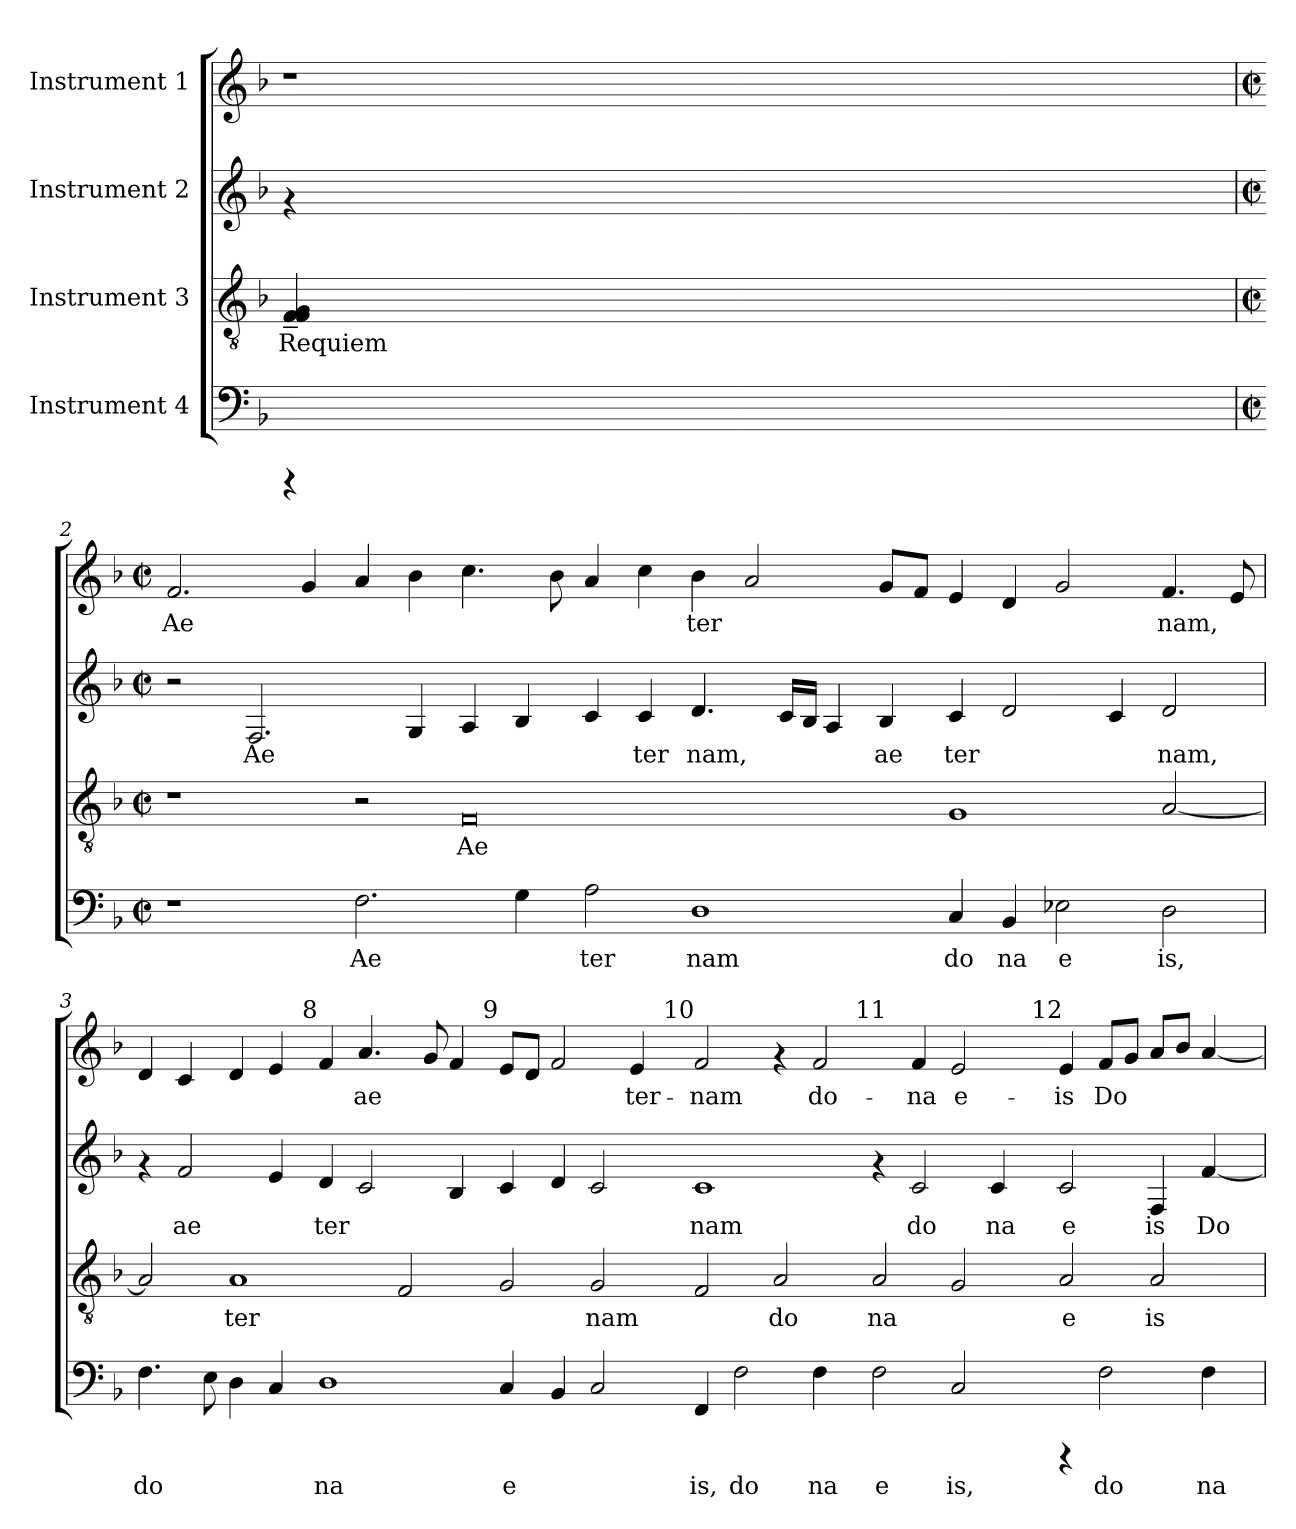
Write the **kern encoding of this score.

**kern	**text	**kern	**text	**kern	**text	**kern	**text
*part4	*part4	*part3	*part3	*part2	*part2	*part1	*part1
*staff4	*staff4	*staff3	*staff3	*staff2	*staff2	*staff1	*staff1
*I"Instrument 4	*	*I"Instrument 3	*	*I"Instrument 2	*	*I"Instrument 1	*
!!LO:PB:g=z
*stria5	*	*stria5	*	*stria5	*	*stria5	*
*clefF4	*	*clefGv2	*	*clefG2	*	*clefG2	*
*k[b-]	*	*k[b-]	*	*k[b-]	*	*k[b-]	*
*F:	*	*F:	*	*F:	*	*F:	*
=1	=1	=1	=1	=1	=1	=1	=1
!	!	!	!LO:LY:b	!	!	!	!
4rCCC	.	4G/~< 4F/~< 4F/~< 4F/~<	Requiem	4rf	.	1r	.
2.ryy	.	2.ryy	.	2.ryy	.	.	.
=2	=2	=2	=2	=2	=2	=2	=2
*M2/2	*	*M2/2	*	*M2/2	*	*M2/2	*
*met(c|)	*	*met(c|)	*	*met(c|)	*	*met(c|)	*
!	!	!	!	!	!	!	!LO:LY:b
1r	.	1r	.	2r	.	2.f/	Ae-
!	!	!	!	!	!LO:LY:b	!	!
.	.	.	.	2.F/	Ae	.	.
!	!	!	!	!	!	!	!LO:LY:b
.	.	.	.	.	.	4g/	--
!	!LO:LY:b	!	!	!	!	!	!LO:LY:b
2.F\	Ae	2r	.	.	.	4a>/	--
!	!	!	!	!	!LO:LY:b	!	!LO:LY:b
.	.	.	.	4G/	.	4b-\	--
!	!	!	!LO:LY:b	!	!LO:LY:b	!	!LO:LY:b
.	.	0F	Ae	4A/	.	4.cc\	--
!	!LO:LY:b	!	!	!	!LO:LY:b	!	!
4G\	.	.	.	4B-/	.	.	.
!	!	!	!	!	!	!	!LO:LY:b
.	.	.	.	.	.	8b-\	--
!	!LO:LY:b	!	!	!	!LO:LY:b	!	!LO:LY:b
2A\	ter	.	.	4c/	.	4a>/	--
!	!	!	!	!	!LO:LY:b	!	!LO:LY:b
.	.	.	.	4c/	ter	4cc\	--
!	!LO:LY:b	!	!	!	!LO:LY:b	!	!LO:LY:b
1D	nam	.	.	4.d/	nam,	4b-\	-ter-
!	!	!	!	!	!	!	!LO:LY:b
.	.	.	.	.	.	2a/	--
!	!	!	!	!	!LO:LY:b	!	!
.	.	.	.	16c/L	.	.	.
!	!	!	!	!	!LO:LY:b	!	!
.	.	.	.	16B-/J	.	.	.
!	!	!	!	!	!LO:LY:b	!	!
.	.	.	.	4A/	.	.	.
!	!	!	!	!	!LO:LY:b	!	!LO:LY:b
.	.	.	.	4B-/	ae	8g/L	--
!	!	!	!	!	!	!	!LO:LY:b
.	.	.	.	.	.	8f/J	--
!	!LO:LY:b	!	!LO:LY:b	!	!LO:LY:b	!	!LO:LY:b
4C/	do	1G	.	4c/	ter	4e/	--
!	!LO:LY:b	!	!	!	!LO:LY:b	!	!LO:LY:b
4BB-/	na	.	.	2d/	.	4d/	--
!	!LO:LY:b	!	!	!	!	!	!LO:LY:b
2E-\	e	.	.	.	.	2g/	--
!	!	!	!	!	!LO:LY:b	!	!
.	.	.	.	4c/	.	.	.
!	!LO:LY:b	!	!LO:LY:b	!	!LO:LY:b	!	!LO:LY:b
2D\	is,	[<2A/	.	2d/	nam,	4.f/	-nam,
!	!	!	!	!	!	!	!LO:LY:b
.	.	.	.	.	.	8e/	.
!!LO:LB:g=z
=3	=3	=3	=3	=3	=3	=3	=3
!	!LO:LY:b	!	!LO:LY:b	!	!	!	!LO:LY:b
*	*	*	*	*	*	*^	*
*	*	*	*	*	*	*	*^	*
*	*	*	*	*	*	*	*	*^	*
4.F\	do	2A/]	.	4rf	.	4d/	2...ryy	1ryy	1ryy	.
!	!	!	!	!	!LO:LY:b	!	!	!	!	!LO:LY:b
.	.	.	.	2f/	ae	4c/	.	.	.	.
!	!LO:LY:b	!	!	!	!	!	!	!	!	!
8E\	.	.	.	.	.	.	.	.	.	.
!	!LO:LY:b	!	!LO:LY:b	!	!	!	!	!	!	!LO:LY:b
4D\	.	1A	ter	.	.	4d/	.	.	.	.
!	!LO:LY:b	!	!	!	!LO:LY:b	!	!	!	!	!LO:LY:b
4C/	.	.	.	4e/	.	4e/	.	.	.	.
!	!	!	!	!	!	!	!LO:TX:a:t=8	!	!	!
.	.	.	.	.	.	.	1ryy	.	.	.
!	!LO:LY:b	!	!	!	!LO:LY:b	!	!	!	!	!LO:LY:b
1D	na	.	.	4d/	ter	4f/	.	1ryy	1ryy	.
!	!	!	!	!	!LO:LY:b	!	!	!	!	!LO:LY:b
.	.	.	.	2c/	.	4.a/	.	.	.	ae-
!	!	!	!LO:LY:b	!	!	!	!	!	!	!
.	.	2F/	.	.	.	.	.	.	.	.
!	!	!	!	!	!	!	!	!	!	!LO:LY:b
.	.	.	.	.	.	8g/	.	.	.	--
!	!	!	!	!	!LO:LY:b	!	!	!	!	!LO:LY:b
.	.	.	.	4B-/	.	4f/	.	.	.	--
!	!	!	!	!	!	!	!LO:TX:a:t=9	!	!	!
.	.	.	.	.	.	.	1ryy	.	.	.
!	!LO:LY:b	!	!LO:LY:b	!	!LO:LY:b	!	!	!	!	!LO:LY:b
4C/	e	2G/	.	4c/	.	8e/L	.	2ryy	1ryy	--
!	!	!	!	!	!	!	!	!	!	!LO:LY:b
.	.	.	.	.	.	8d/J	.	.	.	--
!	!LO:LY:b	!	!	!	!LO:LY:b	!	!	!	!	!LO:LY:b
4BB-/	.	.	.	4d/	.	2f/	.	.	.	--
!	!LO:LY:b	!	!LO:LY:b	!	!LO:LY:b	!	!	!	!	!
2C/	.	2G/	nam	2c/	.	.	.	4ryy	.	.
!	!	!	!	!	!	!	!	!	!	!LO:LY:b
.	.	.	.	.	.	4e/	.	8ryy	.	-ter-
.	.	.	.	.	.	.	.	64ryy	.	.
!	!	!	!	!	!	!	!	!LO:TX:a:t=10	!	!
.	.	.	.	.	.	.	.	1ryy	.	.
.	.	.	.	.	.	.	1ryy	.	.	.
!	!LO:LY:b	!	!LO:LY:b	!	!LO:LY:b	!	!	!	!	!LO:LY:b
4FF/	is,	2F/	.	1c	nam	2f/	.	.	1ryy	-nam
!	!LO:LY:b	!	!	!	!	!	!	!	!	!
2F\	do	.	.	.	.	.	.	.	.	.
!	!	!	!LO:LY:b	!	!	!	!	!	!	!
.	.	2A/	do	.	.	4rf	.	.	.	.
!	!LO:LY:b	!	!	!	!	!	!	!	!	!LO:LY:b
4F\	na	.	.	.	.	2f/	.	.	.	do-
.	.	.	.	.	.	.	.	1ryy	.	.
!	!	!	!	!	!	!	!LO:TX:a:t=11	!	!	!
.	.	.	.	.	.	.	1ryy	.	.	.
!	!LO:LY:b	!	!LO:LY:b	!	!	!	!	!	!	!
2F\	e	2A/	na	4rf	.	.	.	.	2ryy	.
!	!	!	!	!	!LO:LY:b	!	!	!	!	!LO:LY:b
.	.	.	.	2c/	do	4f/	.	.	.	-na
!	!LO:LY:b	!	!LO:LY:b	!	!	!	!	!	!	!LO:LY:b
2C/	is,	2G/	.	.	.	2e/	.	.	4ryy	e-
!	!	!	!	!	!LO:LY:b	!	!	!	!	!
.	.	.	.	4c/	na	.	.	.	8ryy	.
.	.	.	.	.	.	.	.	.	32ryy	.
.	.	.	.	.	.	.	.	1ryy	.	.
!	!	!	!	!	!	!	!	!	!LO:TX:a:t=12	!
.	.	.	.	.	.	.	.	.	1ryy	.
.	.	.	.	.	.	.	1ryy	.	.	.
!	!	!	!LO:LY:b	!	!LO:LY:b	!	!	!	!	!LO:LY:b
4rCCC	.	2A/	e	2c/	e	4e/	.	.	.	-is
!	!LO:LY:b	!	!	!	!	!	!	!	!	!LO:LY:b
2F\	do	.	.	.	.	8f/L	.	.	.	Do-
!	!	!	!	!	!	!	!	!	!	!LO:LY:b
.	.	.	.	.	.	8g/J	.	.	.	--
!	!	!	!LO:LY:b	!	!LO:LY:b	!	!	!	!	!LO:LY:b
.	.	2A/	is	4F/	is	8a/L	.	.	.	--
!	!	!	!	!	!	!	!	!	!	!LO:LY:b
.	.	.	.	.	.	8b-/J	.	.	.	--
!	!LO:LY:b	!	!	!	!LO:LY:b	!	!	!	!	!LO:LY:b
4F\	na	.	.	[<4f/	Do	[<4a/	.	.	.	--
.	.	.	.	.	.	.	.	16..ryy	.	.
.	.	.	.	.	.	.	.	.	16.ryy	.
.	.	.	.	.	.	.	16ryy	.	.	.
*	*	*	*	*	*	*v	*v	*v	*v	*
=	=	=	=	=	=	=	=
*-	*-	*-	*-	*-	*-	*-	*-
